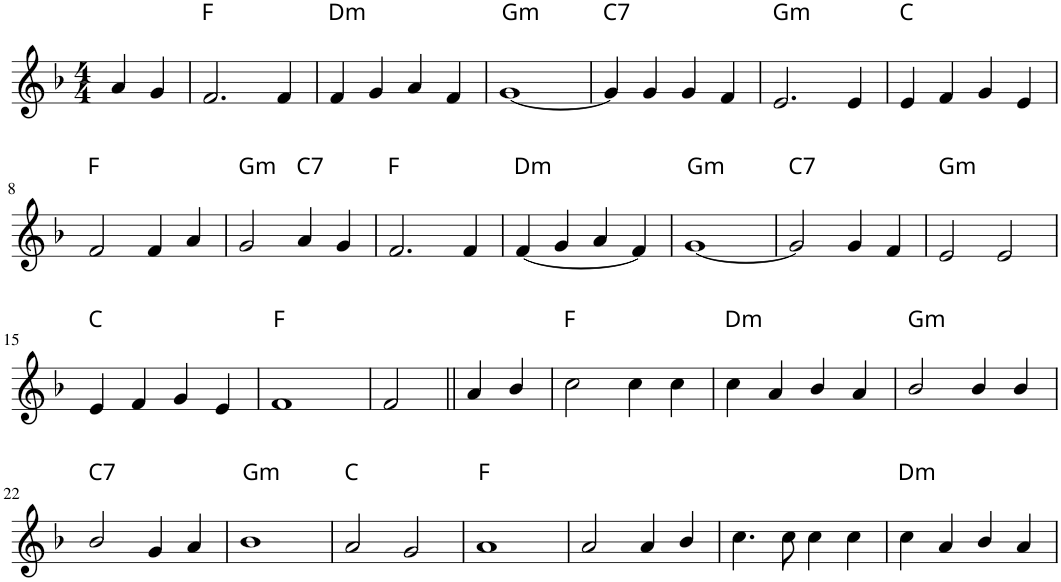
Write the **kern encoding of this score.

**kern
*part1
*staff1
*I"Voice
*I'Voice
*clefG2
*k[b-]
*F:
*M4/4
=1
4a/
4g/
=2
!LO:TX:a:t=F
2.f/
4f/
=3
!LO:TX:a:t=Dm
4f/
4g/
4a/
4f/
=4
!LO:TX:a:t=Gm
[1g
=5
!LO:TX:a:t=C7
4g/]
4g/
4g/
4f/
=6
!LO:TX:a:t=Gm
2.e/
4e/
=7
!LO:TX:a:t=C
4e/
4f/
4g/
4e/
!!LO:LB:g=z
=8
!LO:TX:a:t=F
2f/
4f/
4a/
=9
!LO:TX:a:t=Gm
2g/
!LO:TX:a:t=C7
4a/
4g/
=10
!LO:TX:a:t=F
2.f/
4f/
=11
!LO:TX:a:t=Dm
[4f/
4g/
4a/
4f/]
=12
!LO:TX:a:t=Gm
[1g
=13
!LO:TX:a:t=C7
2g/]
4g/
4f/
=14
!LO:TX:a:t=Gm
2e/
2e/
!!LO:LB:g=z
=15
!LO:TX:a:t=C
4e/
4f/
4g/
4e/
=16
!LO:TX:a:t=F
1f
=17
2f/
=18||
4a/
4b-/
=19
!LO:TX:a:t=F
2cc\
4cc\
4cc\
=20
!LO:TX:a:t=Dm
4cc\
4a/
4b-/
4a/
=21
!LO:TX:a:t=Gm
2b-/
4b-/
4b-/
!!LO:LB:g=z
=22
!LO:TX:a:t=C7
2b-/
4g/
4a/
=23
!LO:TX:a:t=Gm
1b-
=24
!LO:TX:a:t=C
2a/
2g/
=25
!LO:TX:a:t=F
1a
=26
2a/
4a/
4b-/
=27
4.cc\
8cc\
4cc\
4cc\
=28
!LO:TX:a:t=Dm
4cc\
4a/
4b-/
4a/
=
*-
